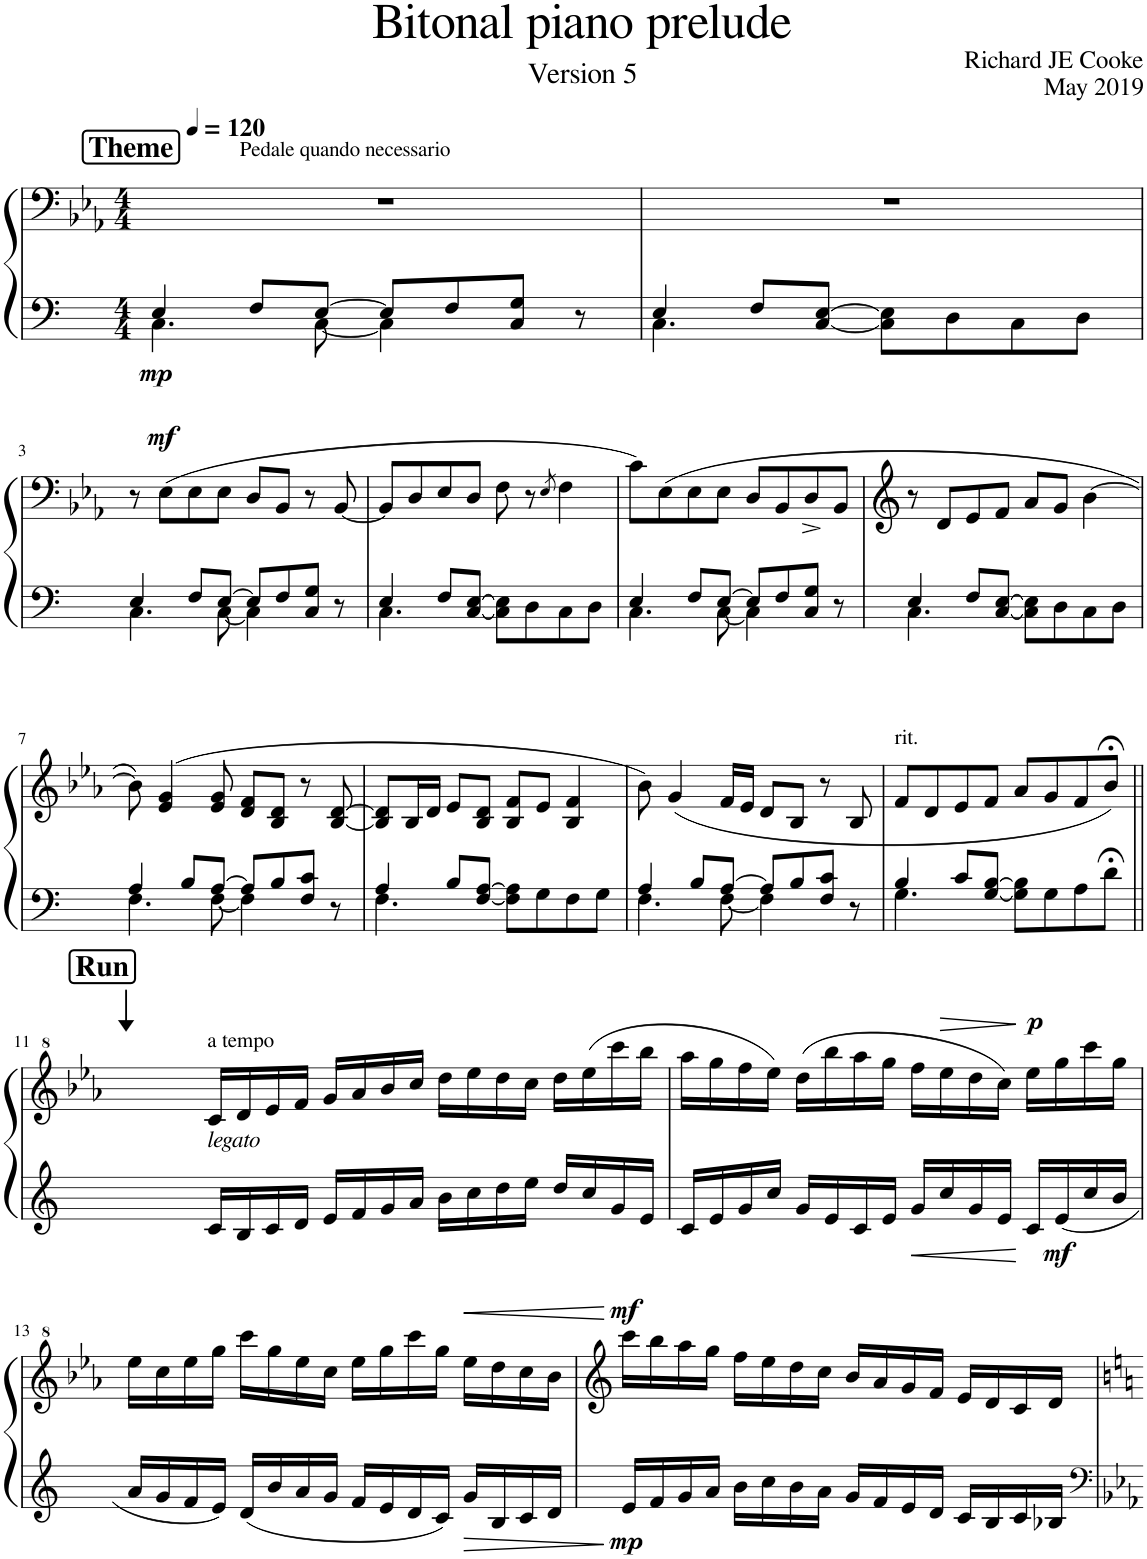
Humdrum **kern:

**kern	**kern	**dynam
*part1	*part1	*part1
*staff2	*staff1	*staff1/2
*I"Piano	*	*
*I'Pno.	*	*
*clefF4	*clefF4	*
*	*k[b-e-a-]	*
*M4/4	*M4/4	*
*MM120	*MM120	*
!!LO:REH:place=s1:a:B:cj:fs=14:t=Theme
=1	=1	=1
*^	*	*
!	!	!LO:TX:a:t=Pedale quando necessario	!
!	!	!	!LO:DY:b=2
4E/	4.C\	1r	mp
8F/L	.	.	.
[8E/J	[8C\	.	.
8E/L]	4C\]	.	.
8F/	.	.	.
8C/ 8G/J	4ryy	.	.
8r	.	.	.
=2	=2	=2	=2
4E/	4.C\	1r	.
8F/L	.	.	.
[8C/ [8E/J	2ryy	.	.
8C\] 8E\]L	.	.	.
8D\	.	.	.
8C\	.	.	.
8D\J	8ryy	.	.
!!LO:LB:g=z
=3	=3	=3	=3
4E/	4.C\	8r	.
!	!	!	!LO:DY:a
.	.	(8E-\L	mf
8F/L	.	8E-\	.
[8E/J	[8C\	8E-\J	.
8E/L]	4C\]	8D/L	.
8F/	.	8BB-/J	.
8C/ 8G/J	4ryy	8r	.
8r	.	[8BB-/	.
=4	=4	=4	=4
4E/	4.C\	8BB-/L]	.
.	.	8D/	.
8F/L	.	8E-/	.
[8C/ [8E/J	2ryy	8D/J	.
8C\] 8E\]L	.	8F\	.
8D\	.	8r	.
.	.	8qE-/	.
8C\	.	4F\	.
8D\J	8ryy	.	.
=5	=5	=5	=5
4E/	4.C\	8c\L)	.
.	.	(8E-\	.
8F/L	.	8E-\	.
[8E/J	[8C\	8E-\J	.
8E/L]	4C\]	8D/L	.
8F/	.	8BB-/	.
8C/ 8G/J	4ryy	8D^/	.
8r	.	8BB-/J	.
=6	=6	=6	=6
4E/	4.C\	8r	.
.	.	8d/L	.
8F/L	.	8e-/	.
[8C/ [8E/J	2ryy	8f/J	.
8C\] 8E\]L	.	8a-/L	.
8D\	.	8g/J	.
8C\	.	[4b-\	.
8D\J	8ryy	.	.
!!LO:LB:g=z
=7	=7	=7	=7
4A/	4.F\	8b-\])	.
.	.	(4e-/ 4g/	.
8B/L	.	.	.
[8A/J	[8F\	8e-/ 8g/	.
8A/L]	4F\]	8d/ 8f/L	.
8B/	.	8B-/ 8d/J	.
8F/ 8c/J	4ryy	8r	.
8r	.	[8B-/ [8d/	.
=8	=8	=8	=8
4A/	4.F\	8B-/] 8d/]L	.
.	.	16B-/L	.
.	.	16d/JJ	.
8B/L	.	8e-/L	.
[8F/ [8A/J	2ryy	8B-/ 8d/J	.
8F\] 8A\]L	.	8B-/ 8f/L	.
8G\	.	8e-/J	.
8F\	.	4B-/ 4f/	.
8G\J	8ryy	.	.
=9	=9	=9	=9
4A/	4.F\	8b-\)	.
.	.	(4g/	.
8B/L	.	.	.
[8A/J	[8F\	16f/LL	.
.	.	16e-/JJ	.
8A/L]	4F\]	8d/L	.
8B/	.	8B-/J	.
8F/ 8c/J	4ryy	8r	.
8r	.	8B-/	.
=10	=10	=10	=10
!	!	!LO:TX:a:t=rit.	!
4B/	4.G\	8f/L	.
.	.	8d/	.
8c/L	.	8e-/	.
[8G/ [8B/J	2ryy	8f/J	.
8G\] 8B\]L	.	8a-/L	.
8G\	.	8g/	.
8A\	.	8f/	.
8d;<\J	8ryy	8b-;</J)	.
!!LO:LB:g=z
!!LO:REH:place=s1:a:B:cj:fs=14:t=Run
=11||	=11||	=11||	=11||
!	!	!LO:TX:a:t=a tempo	!
!	!	!LO:TX:b:i:t=legato	!
*v	*v	*	*
16c/LL	16cc/LL	.
16B/	16dd/	.
16c/	16ee-/	.
16d/JJ	16ff/JJ	.
16e/LL	16gg/LL	.
16f/	16aa-/	.
16g/	16bb-/	.
16a/JJ	16ccc/JJ	.
16b\LL	16ddd\LL	.
16cc\	16eee-\	.
16dd\	16ddd\	.
16ee\JJ	16ccc\JJ	.
16dd/LL	16ddd\LL	.
16cc/	(16eee-\	.
16g/	16cccc\	.
16e/JJ	16bbb-\JJ	.
=12	=12	=12
16c/LL	16aaa-\LL	.
16e/	16ggg\	.
16g/	16fff\	.
16cc/JJ	16eee-\JJ)	.
16g/LL	(16ddd\LL	.
16e/	16bbb-\	.
16c/	16aaa-\	.
16e/JJ	16ggg\JJ	.
16g/LL	16fff\LL	.
!	!	!LO:HP:b
16cc/	16eee-\	>
16g/	16ddd\	.
16e/JJ	16ccc\JJ)	.
!	!	!LO:DY:n=1:a
16c/LL	16eee-\LL	] p
!	!	!LO:DY:n=2:b=2
16e/	16ggg\	mf
16cc/	16cccc\	.
16b/JJ	16ggg\JJ	.
!!LO:LB:g=z
=13	=13	=13
16a/LL	16eee-\LL	.
16g/	16ccc\	.
16f/	16eee-\	.
16e/JJ	16ggg\JJ	.
16d/LL	16cccc\LL	.
16b/	16ggg\	.
16a/	16eee-\	.
16g/JJ	16ccc\JJ	.
16f/LL	16eee-\LL	.
16e/	16ggg\	.
16d/	16cccc\	.
16c/JJ	16ggg\JJ	.
!	!	!LO:HP:b
16g/LL	16eee-\LL	<
16B/	16ddd\	.
16c/	16ccc\	.
16d/JJ	16bb-\JJ	.
.	.	[
=14	=14	=14
!	!	!LO:DY:b=2
!	!	!LO:DY:n=1:a
16e/LL	16ccc\LL	mp mf
16f/	16bb-\	.
16g/	16aa-\	.
16a/JJ	16gg\JJ	.
16b\LL	16ff\LL	.
16cc\	16ee-\	.
16b\	16dd\	.
16a\JJ	16cc\JJ	.
16g/LL	16b-/LL	.
16f/	16a-/	.
16e/	16g/	.
16d/JJ	16f/JJ	.
16c/LL	16e-/LL	.
16B/	16d/	.
16c/	16c/	.
16B-X/JJ	16d/JJ	.
=	=	=
*-	*-	*-
